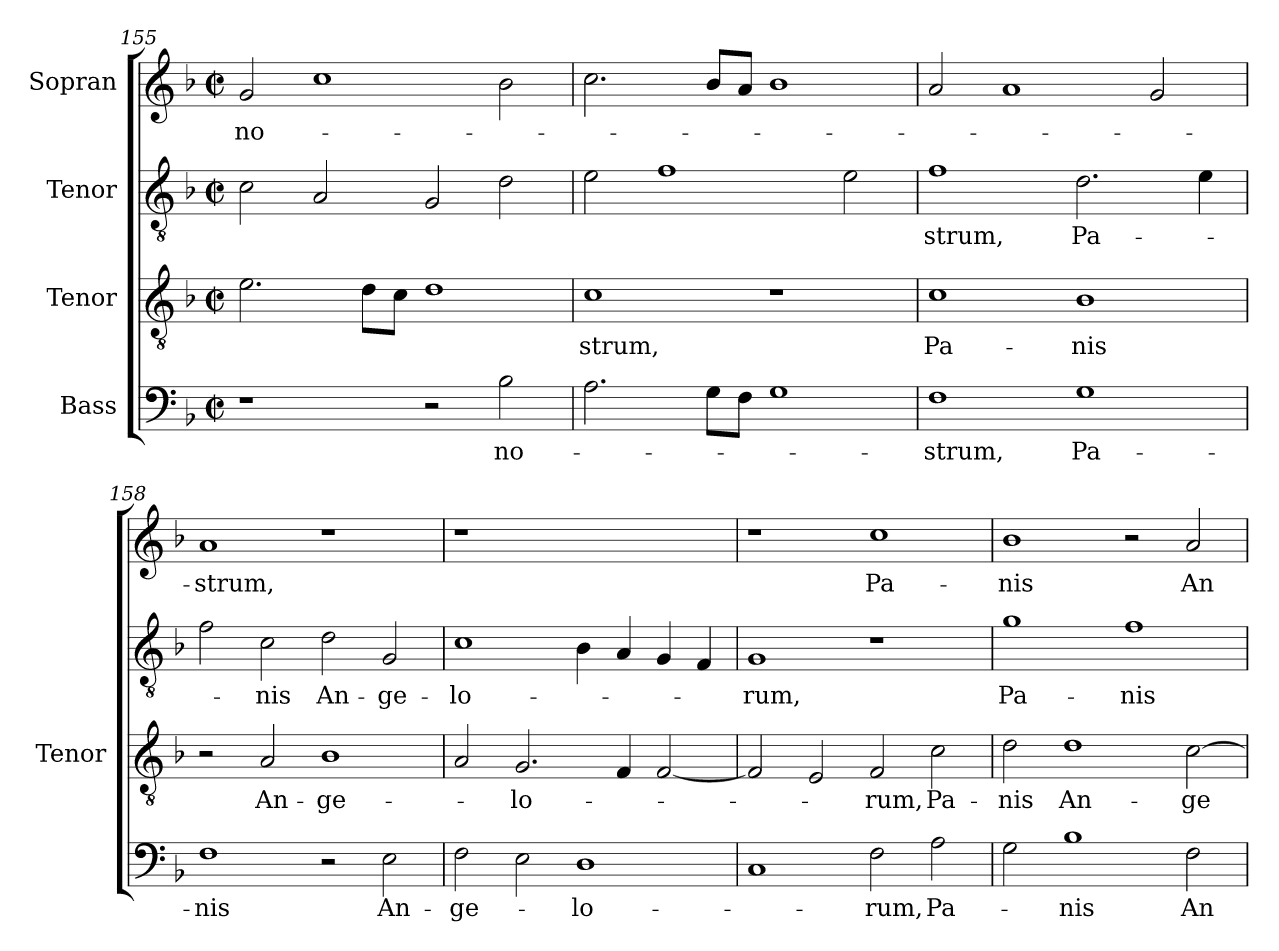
**kern	**text	**kern	**text	**kern	**text	**kern	**text
*part4	*part4	*part3	*part3	*part2	*part2	*part1	*part1
*staff4	*staff4	*staff3	*staff3	*staff2	*staff2	*staff1	*staff1
*I"Bass	*	*I"Tenor	*	*I"Tenor	*	*I"Sopran	*
*	*	*I'Tenor	*	*	*	*	*
*clefF4	*	*clefGv2	*	*clefGv2	*	*clefG2	*
*	*	*ITrd7c12	*	*ITrd7c12	*	*	*
*k[b-]	*	*k[b-]	*	*k[b-]	*	*k[b-]	*
*F:	*	*F:	*	*F:	*	*F:	*
*M2/2	*	*M2/2	*	*M2/2	*	*M2/2	*
*met(c|)	*	*met(c|)	*	*met(c|)	*	*met(c|)	*
=155	=155	=155	=155	=155	=155	=155	=155
!	!	!	!	!	!	!	!LO:LY:b:color=#000000
1r	.	2.Ei\	.	2Ci\	.	2gi/	no-
.	.	.	.	2AAi/	.	1cci	.
.	.	8Di\L	.	.	.	.	.
.	.	8Ci\J	.	.	.	.	.
2r	.	1Di	.	2GGi/	.	.	.
!	!LO:LY:b:color=#000000	!	!	!	!	!	!
2B-i\	no-	.	.	2Di\	.	2b-i\	.
=156	=156	=156	=156	=156	=156	=156	=156
!	!	!	!LO:LY:b:color=#000000	!	!	!	!
2.Ai\	.	1Ci	-strum,	2Ei\	.	2.cci\	.
.	.	.	.	1Fi	.	.	.
8Gi\L	.	.	.	.	.	8b-i/L	.
8Fi\J	.	.	.	.	.	8ai/J	.
1Gi	.	1r	.	.	.	1b-i	.
.	.	.	.	2Ei\	.	.	.
=157	=157	=157	=157	=157	=157	=157	=157
!	!LO:LY:b:color=#000000	!	!	!	!	!	!
!	!	!	!LO:LY:b:color=#000000	!	!	!	!
!	!	!	!	!	!LO:LY:b:color=#000000	!	!
1Fi	-strum,	1Ci	Pa-	1Fi	-strum,	2ai/	.
.	.	.	.	.	.	1ai	.
!	!LO:LY:b:color=#000000	!	!	!	!	!	!
!	!	!	!LO:LY:b:color=#000000	!	!	!	!
!	!	!	!	!	!LO:LY:b:color=#000000	!	!
1Gi	Pa-	1BB-i	-nis	2.Di\	Pa-	.	.
.	.	.	.	.	.	2gi/	.
.	.	.	.	4Ei\	.	.	.
=158	=158	=158	=158	=158	=158	=158	=158
!	!LO:LY:b:color=#000000	!	!	!	!	!	!
!	!	!	!	!	!	!	!LO:LY:b:color=#000000
1Fi	-nis	2r	.	2Fi\	.	1ai	-strum,
!	!	!	!LO:LY:b:color=#000000	!	!	!	!
!	!	!	!	!	!LO:LY:b:color=#000000	!	!
.	.	2AAi/	An-	2Ci\	-nis	.	.
!	!	!	!LO:LY:b:color=#000000	!	!	!	!
!	!	!	!	!	!LO:LY:b:color=#000000	!	!
2r	.	1BB-i	-ge-	2Di\	An-	1r	.
!	!LO:LY:b:color=#000000	!	!	!	!	!	!
!	!	!	!	!	!LO:LY:b:color=#000000	!	!
2Ei\	An-	.	.	2GGi/	-ge-	.	.
=159	=159	=159	=159	=159	=159	=159	=159
!	!LO:LY:b:color=#000000	!	!	!	!	!	!
!	!	!	!	!	!LO:LY:b:color=#000000	!LO:N:vis=1	!
2Fi\	-ge-	2AAi/	.	1Ci	-lo-	1r	.
!	!	!	!LO:LY:b:color=#000000	!	!	!	!
2Ei\	.	2.GGi/	-lo-	.	.	.	.
!	!LO:LY:b:color=#000000	!	!	!	!	!	!
1Di	-lo-	.	.	4BB-i\	.	1ryy	.
.	.	4FFi/	.	4AAi/	.	.	.
.	.	[<2FFi/	.	4GGi/	.	.	.
.	.	.	.	4FFi/	.	.	.
!!LO:LB:g=z
=160	=160	=160	=160	=160	=160	=160	=160
!	!	!	!	!	!LO:LY:b:color=#000000	!	!
1Ci	.	2FFi/]	.	1GGi	-rum,	1r	.
.	.	2EEi/	.	.	.	.	.
!	!LO:LY:b:color=#000000	!	!	!	!	!	!
!	!	!	!LO:LY:b:color=#000000	!	!	!	!
!	!	!	!	!	!	!	!LO:LY:b:color=#000000
2Fi\	-rum,	2FFi/	-rum,	1r	.	1cci	Pa-
!	!LO:LY:b:color=#000000	!	!	!	!	!	!
!	!	!	!LO:LY:b:color=#000000	!	!	!	!
2Ai\	Pa-	2Ci\	Pa-	.	.	.	.
=161	=161	=161	=161	=161	=161	=161	=161
!	!	!	!LO:LY:b:color=#000000	!	!	!	!
!	!	!	!	!	!LO:LY:b:color=#000000	!	!
!	!	!	!	!	!	!	!LO:LY:b:color=#000000
2Gi\	.	2Di\	-nis	1Gi	Pa-	1b-i	-nis
!	!LO:LY:b:color=#000000	!	!	!	!	!	!
!	!	!	!LO:LY:b:color=#000000	!	!	!	!
1B-i	-nis	1Di	An-	.	.	.	.
!	!	!	!	!	!LO:LY:b:color=#000000	!	!
.	.	.	.	1Fi	-nis	2r	.
!	!LO:LY:b:color=#000000	!	!	!	!	!	!
!	!	!	!LO:LY:b:color=#000000	!	!	!	!
!	!	!	!	!	!	!	!LO:LY:b:color=#000000
2Fi\	An-	[>2Ci\	-ge-	.	.	2ai/	An-
=	=	=	=	=	=	=	=
*-	*-	*-	*-	*-	*-	*-	*-
